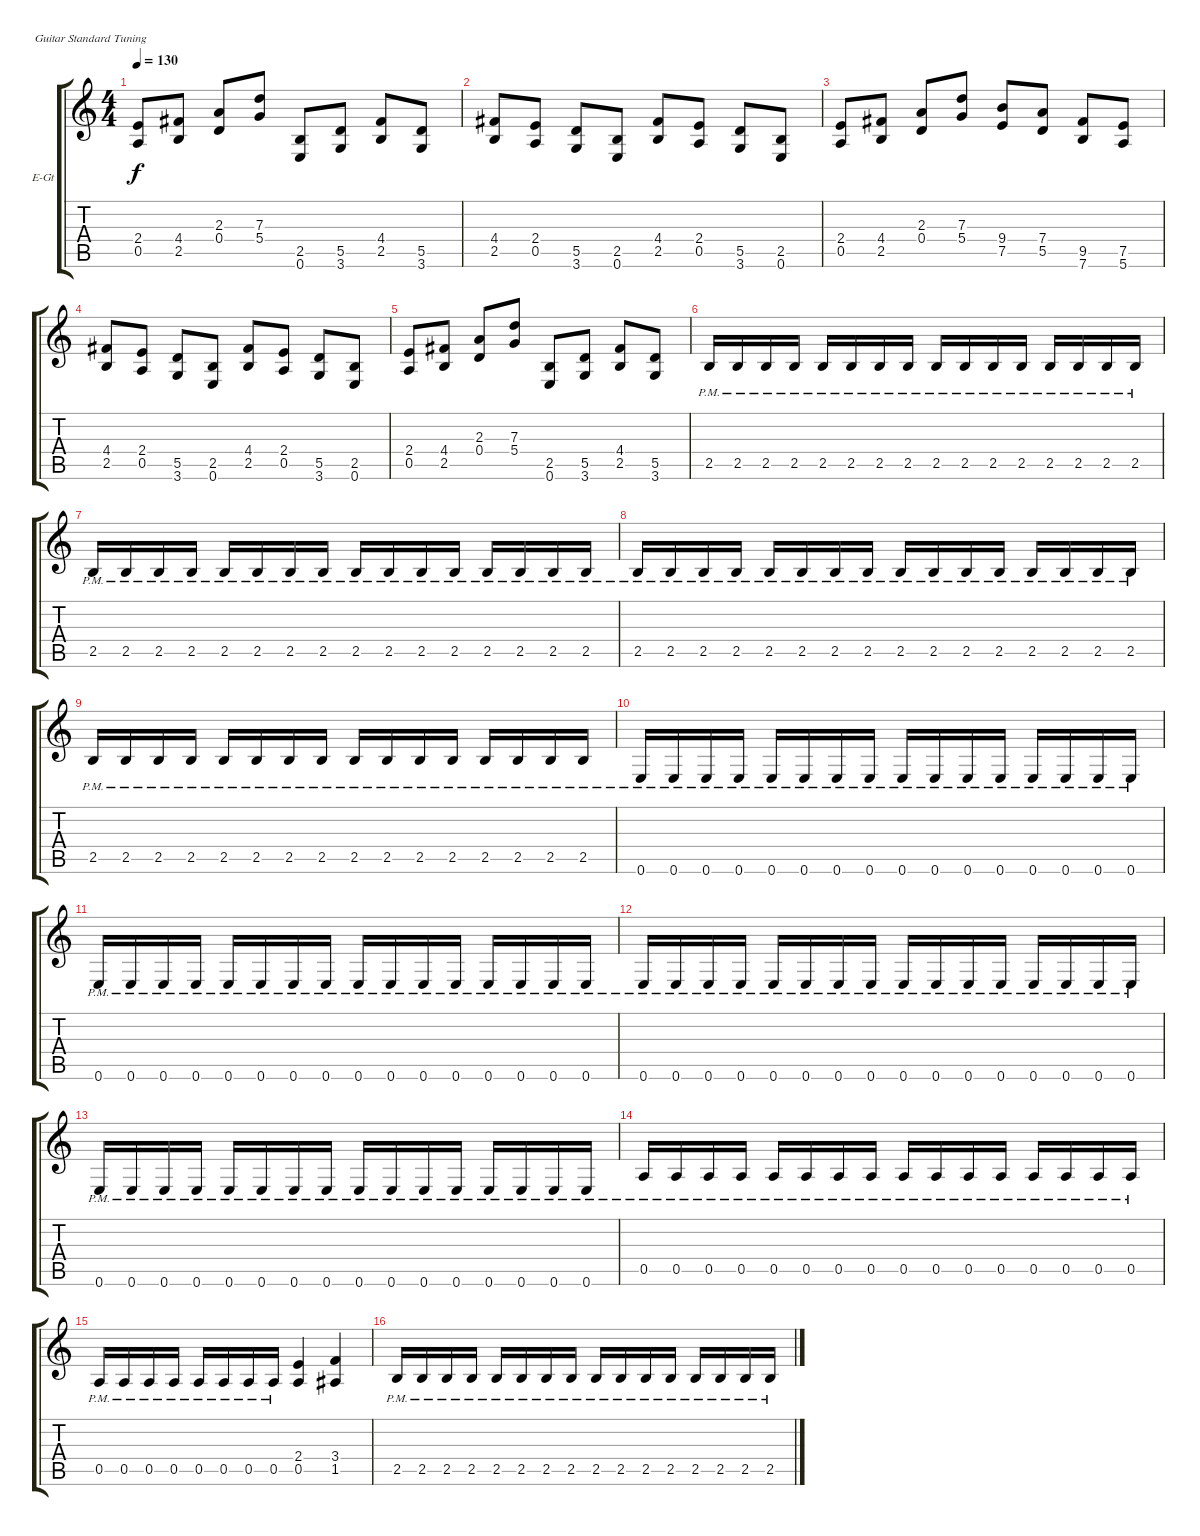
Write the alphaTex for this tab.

\bracketExtendMode groupsimilarinstruments
\firstSystemTrackNameOrientation horizontal
\otherSystemsTrackNameOrientation horizontal
\track ("James" "E-Gt") {instrument distortionguitar}
\staff {score tabs}
\tuning (E4 B3 G3 D3 A2 E2)
\ts (4 4)
\tempo 130
\clef g2
\ks c
(2.4 0.5).8{dy f} (4.4 2.5).8 (2.3 0.4).8 (7.3 5.4).8 (2.5 0.6).8 (5.5 3.6).8 (4.4 2.5).8 (5.5 3.6).8 |
(4.4 2.5).8 (2.4 0.5).8 (5.5 3.6).8 (2.5 0.6).8 (4.4 2.5).8 (2.4 0.5).8 (5.5 3.6).8 (2.5 0.6).8 |
(2.4 0.5).8 (4.4 2.5).8 (2.3 0.4).8 (7.3 5.4).8 (9.4 7.5).8 (7.4 5.5).8 (9.5 7.6).8 (7.5 5.6).8 |
(4.4 2.5).8 (2.4 0.5).8 (5.5 3.6).8 (2.5 0.6).8 (4.4 2.5).8 (2.4 0.5).8 (5.5 3.6).8 (2.5 0.6).8 |
(2.4 0.5).8 (4.4 2.5).8 (2.3 0.4).8 (7.3 5.4).8 (2.5 0.6).8 (5.5 3.6).8 (4.4 2.5).8 (5.5 3.6).8 |
2.5{pm}.16 2.5{pm}.16 2.5{pm}.16 2.5{pm}.16 2.5{pm}.16 2.5{pm}.16 2.5{pm}.16 2.5{pm}.16 2.5{pm}.16 2.5{pm}.16 2.5{pm}.16 2.5{pm}.16 2.5{pm}.16 2.5{pm}.16 2.5{pm}.16 2.5{pm}.16 |
2.5{pm}.16 2.5{pm}.16 2.5{pm}.16 2.5{pm}.16 2.5{pm}.16 2.5{pm}.16 2.5{pm}.16 2.5{pm}.16 2.5{pm}.16 2.5{pm}.16 2.5{pm}.16 2.5{pm}.16 2.5{pm}.16 2.5{pm}.16 2.5{pm}.16 2.5{pm}.16 |
2.5{pm}.16 2.5{pm}.16 2.5{pm}.16 2.5{pm}.16 2.5{pm}.16 2.5{pm}.16 2.5{pm}.16 2.5{pm}.16 2.5{pm}.16 2.5{pm}.16 2.5{pm}.16 2.5{pm}.16 2.5{pm}.16 2.5{pm}.16 2.5{pm}.16 2.5{pm}.16 |
2.5{pm}.16 2.5{pm}.16 2.5{pm}.16 2.5{pm}.16 2.5{pm}.16 2.5{pm}.16 2.5{pm}.16 2.5{pm}.16 2.5{pm}.16 2.5{pm}.16 2.5{pm}.16 2.5{pm}.16 2.5{pm}.16 2.5{pm}.16 2.5{pm}.16 2.5{pm}.16 |
0.6{pm}.16 0.6{pm}.16 0.6{pm}.16 0.6{pm}.16 0.6{pm}.16 0.6{pm}.16 0.6{pm}.16 0.6{pm}.16 0.6{pm}.16 0.6{pm}.16 0.6{pm}.16 0.6{pm}.16 0.6{pm}.16 0.6{pm}.16 0.6{pm}.16 0.6{pm}.16 |
0.6{pm}.16 0.6{pm}.16 0.6{pm}.16 0.6{pm}.16 0.6{pm}.16 0.6{pm}.16 0.6{pm}.16 0.6{pm}.16 0.6{pm}.16 0.6{pm}.16 0.6{pm}.16 0.6{pm}.16 0.6{pm}.16 0.6{pm}.16 0.6{pm}.16 0.6{pm}.16 |
0.6{pm}.16 0.6{pm}.16 0.6{pm}.16 0.6{pm}.16 0.6{pm}.16 0.6{pm}.16 0.6{pm}.16 0.6{pm}.16 0.6{pm}.16 0.6{pm}.16 0.6{pm}.16 0.6{pm}.16 0.6{pm}.16 0.6{pm}.16 0.6{pm}.16 0.6{pm}.16 |
0.6{pm}.16 0.6{pm}.16 0.6{pm}.16 0.6{pm}.16 0.6{pm}.16 0.6{pm}.16 0.6{pm}.16 0.6{pm}.16 0.6{pm}.16 0.6{pm}.16 0.6{pm}.16 0.6{pm}.16 0.6{pm}.16 0.6{pm}.16 0.6{pm}.16 0.6{pm}.16 |
0.5{pm}.16 0.5{pm}.16 0.5{pm}.16 0.5{pm}.16 0.5{pm}.16 0.5{pm}.16 0.5{pm}.16 0.5{pm}.16 0.5{pm}.16 0.5{pm}.16 0.5{pm}.16 0.5{pm}.16 0.5{pm}.16 0.5{pm}.16 0.5{pm}.16 0.5{pm}.16 |
0.5{pm}.16 0.5{pm}.16 0.5{pm}.16 0.5{pm}.16 0.5{pm}.16 0.5{pm}.16 0.5{pm}.16 0.5{pm}.16 (2.4 0.5).4 (3.4 1.5).4 |
2.5{pm}.16 2.5{pm}.16 2.5{pm}.16 2.5{pm}.16 2.5{pm}.16 2.5{pm}.16 2.5{pm}.16 2.5{pm}.16 2.5{pm}.16 2.5{pm}.16 2.5{pm}.16 2.5{pm}.16 2.5{pm}.16 2.5{pm}.16 2.5{pm}.16 2.5{pm}.16
